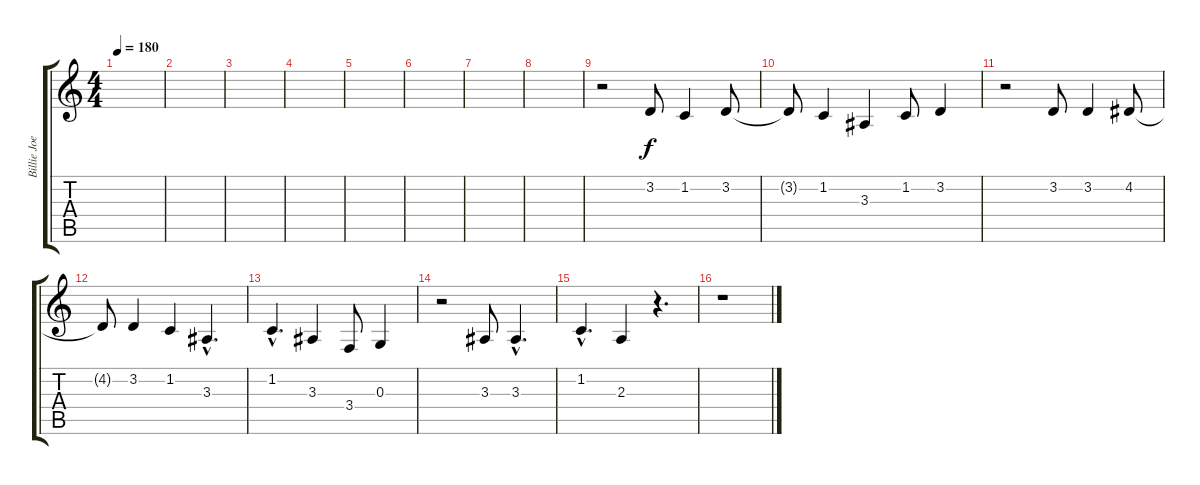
\track ("Billie Joe (Voice)" "Billie Joe") {instrument tenorsax}
\staff {score tabs}
\tuning (E4 B3 G3 D3 A2 E2) {hide}
\ts (4 4)
\tempo 180
\clef g2
\ks c
|
|
|
|
|
|
|
|
r.2 3.2.8 1.2.4 3.2.8 |
3.2{t}.8 1.2.4 3.3.4 1.2.8 3.2.4 |
r.2 3.2.8 3.2.4 4.2.8 |
4.2{t}.8 3.2.4 1.2.4 3.3{hac}.4{d} |
1.2{hac}.4{d} 3.3.4 3.4.8 0.3.4 |
r.2 3.3.8 3.3{hac}.4{d} |
1.2{hac}.4{d} 2.3.4 r.4{d} |
r.1
